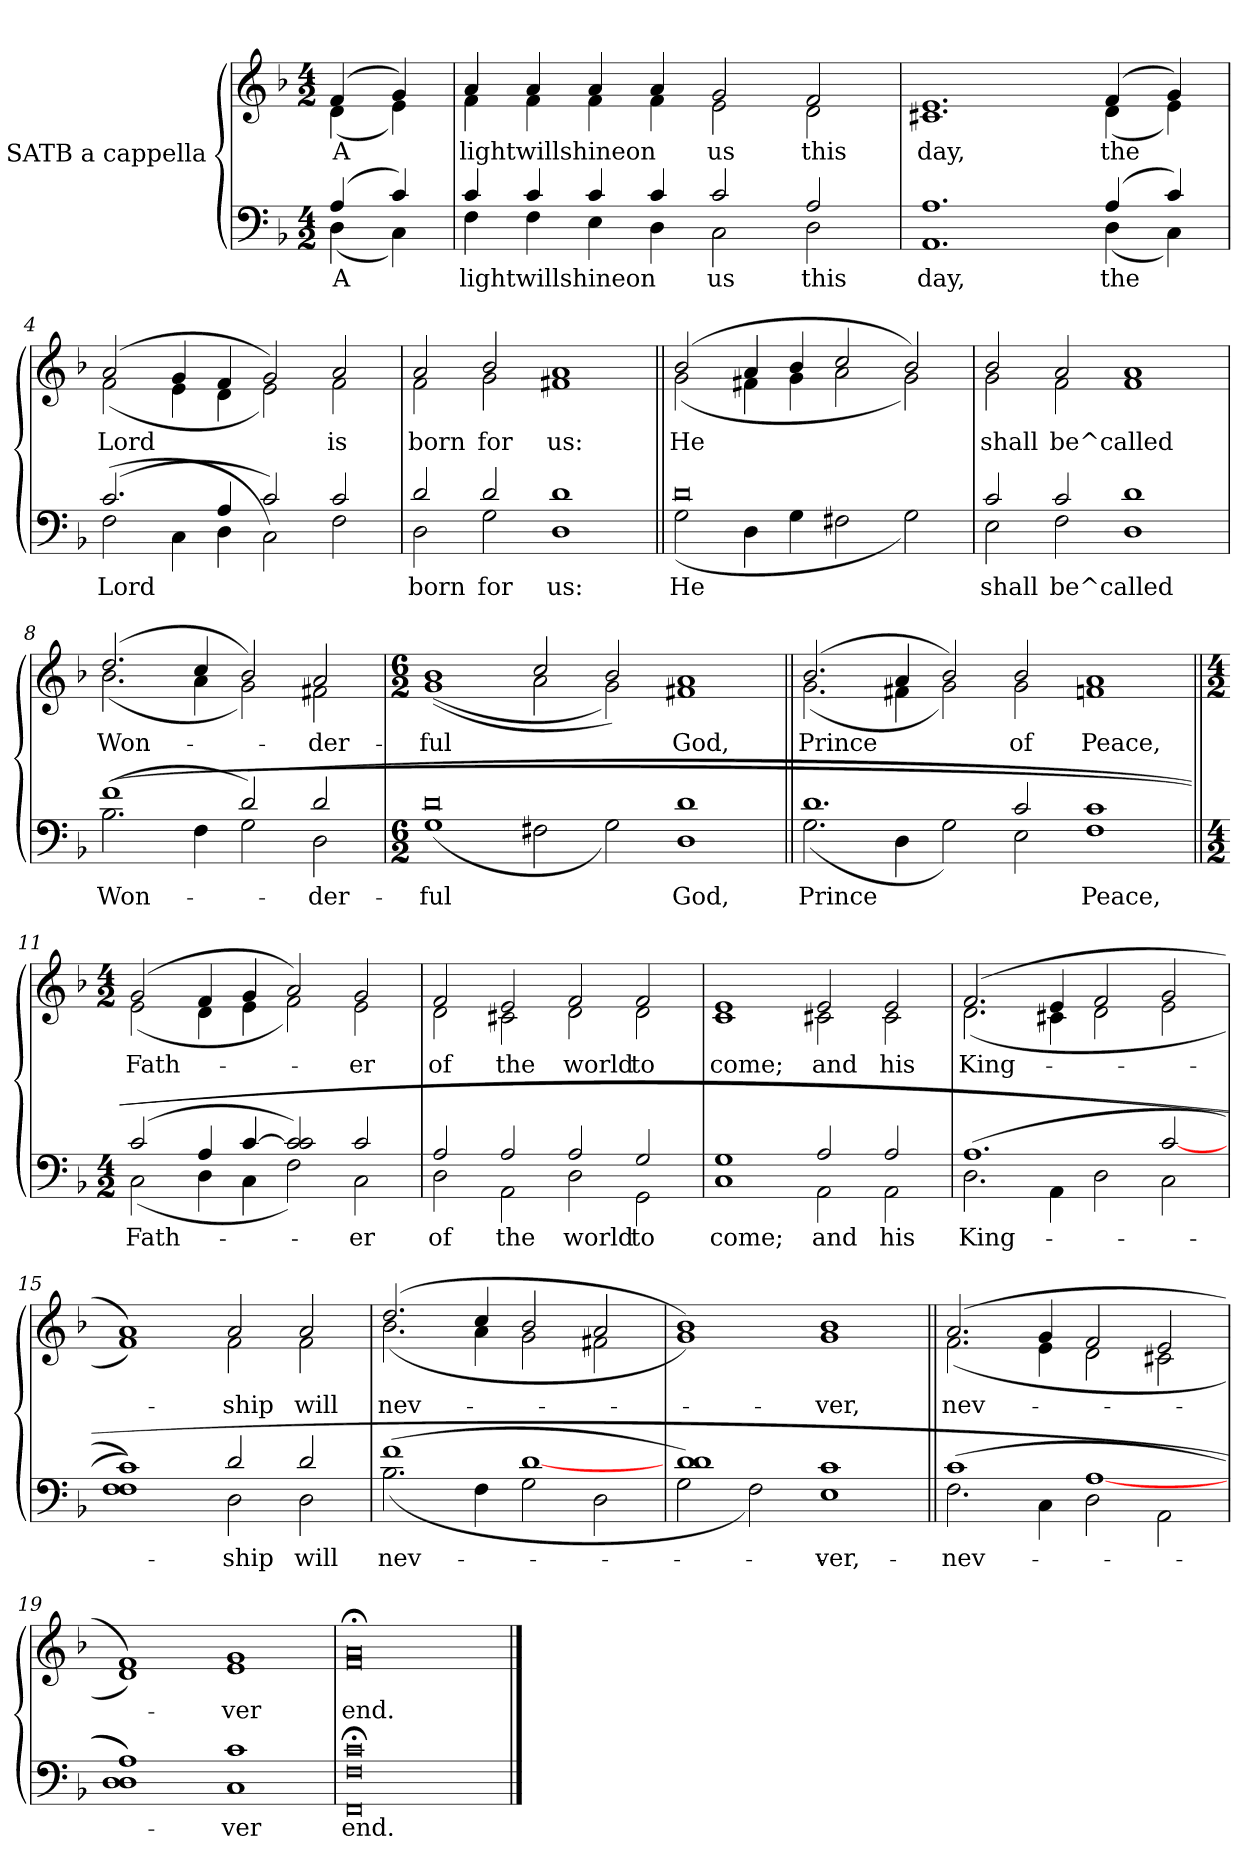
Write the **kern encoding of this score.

**kern	**text	**kern	**text
*part2	*part2	*part1	*part1
*staff2	*staff2	*staff1	*staff1
*I"SATB a cappella	*	*I"SATB a cappella	*
*clefF4	*	*clefG2	*
*k[b-]	*	*k[b-]	*
*F:	*	*F:	*
*M4/2	*	*M4/2	*
=1	=1	=1	=1
*^	*	*	*
!	!	!LO:LY:a	!	!LO:LY:b
*	*	*	*^	*
(>4A/	(<4D\	A	(>4f/	(<4d\	A
4c/)	4C\)	.	4g/)	4e\)	.
=2	=2	=2	=2	=2	=2
!	!	!LO:LY:a	!	!	!LO:LY:b
4c/	4F\	lightwillshineon	4a/	4f\	lightwillshineon
4c/	4F\	.	4a/	4f\	.
4c/	4E\	.	4a/	4f\	.
4c/	4D\	.	4a/	4f\	.
!	!	!LO:LY:a	!	!	!LO:LY:b
2c/	2C\	us	2g/	2e\	us
!	!	!LO:LY:a	!	!	!LO:LY:b
2A/	2D\	this	2f/	2d\	this
=3	=3	=3	=3	=3	=3
!	!	!LO:LY:a	!	!	!LO:LY:b
1.AA 1.A	1.ryy	day,	1.c#X 1.e	1.ryy	day,
!	!	!LO:LY:a	!	!	!LO:LY:b
(>4A/	(<4D\	the	(>4f/	(<4d\	the
4c/)	4C\)	.	4g/)	4e\)	.
=4	=4	=4	=4	=4	=4
!	!	!LO:LY:a	!	!	!LO:LY:b
(>2.c/	(<2F\	Lord	(>2a/	(<2f\	Lord
.	4C\	.	4g/	4e\	.
4D\	4A/	.	4f/	4d\	.
2c/)	2C\)	.	2g/)	2e\)	.
!	!	!LO:LY:a	!	!	!LO:LY:b
2F\	2c/	.	2a/	2f\	is
=5	=5	=5	=5	=5	=5
!	!	!LO:LY:a	!	!	!LO:LY:b
2d/	2D\	born	2a/	2f\	born
!	!	!LO:LY:a	!	!	!LO:LY:b
2d/	2G\	for	2b-/	2g\	for
!	!	!LO:LY:a	!	!	!LO:LY:b
1D 1d	1ryy	us:	1f#X 1a	1ryy	us:
=6||	=6||	=6||	=6||	=6||	=6||
!	!	!LO:LY:a	!	!	!LO:LY:b
0d	(<2G\	He	(>2b-/	(<2g\	He
.	4D\	.	4a/	4f#X\	.
.	4G\	.	4b-/	4g\	.
.	2F#X\	.	2cc/	2a\	.
.	2G\)	.	2b-/)	2g\)	.
!!LO:LB:g=z	!!
=7	=7	=7	=7	=7	=7
!	!	!LO:LY:a	!	!	!LO:LY:b
2c/	2E\	shall	2b-/	2g\	shall
!	!	!LO:LY:a	!	!	!LO:LY:b
2c/	2F\	be^called	2a/	2f\	be^called
1D 1d	1ryy	.	1f 1a	1ryy	.
=8	=8	=8	=8	=8	=8
!	!	!LO:LY:a	!	!	!LO:LY:b
(>1f	(<2.B-\	Won-	(>2.dd/	(<2.b-\	Won-
.	4F\	.	4cc/	4a\	.
(2G\	2d/)	.	2b-/)	2g\)	.
!	!	!LO:LY:a	!	!	!LO:LY:b
2d/	2D\	-der-	2a/	2f#X\	-der-
=9	=9	=9	=9	=9	=9
*M6/2	*	*	*M6/2	*	*
!	!	!LO:LY:a	!	!	!LO:LY:b
0d	(<1G	-ful	(>(<1g 1b-	1ryy	-ful
.	2F#X\	.	2cc/	2a\	.
.	2G\)	.	2b-/)	2g\)	.
!	!	!LO:LY:a	!	!	!LO:LY:b
1ryy	1D 1d	God,	1f#X 1a	1ryy	God,
=10||	=10||	=10||	=10||	=10||	=10||
!	!	!LO:LY:a	!	!	!LO:LY:b
1.d	(<2.G\	Prince	(>2.b-/	(<2.g\	Prince
.	4D\	.	4a/	4f#X\	.
.	2G\)	.	2b-/)	2g\)	.
!	!	!LO:LY:a	!	!	!LO:LY:b
2E\	2c/	.	2b-/	2g\	of
!	!	!LO:LY:a	!	!	!LO:LY:b
1F 1c	1ryy	Peace,	1fn 1a	1ryy	Peace,
=11||	=11||	=11||	=11||	=11||	=11||
*M4/2	*	*	*M4/2	*	*
!	!	!LO:LY:a	!	!	!LO:LY:b
(>2c/	(<2C\	Fath-	(>2g/	(<2e\	Fath-
4A/	4D\	.	4f/	4d\	.
[>4c/	4C\	.	4g/	4e\	.
2c/] 2c/)	2F\)	.	2a/)	2f\)	.
!	!	!LO:LY:a	!	!	!LO:LY:b
2c/	2C\	-er	2g/	2e\	-er
=12	=12	=12	=12	=12	=12
!	!	!LO:LY:a	!	!	!LO:LY:b
2A/	2D\	of	2f/	2d\	of
!	!	!LO:LY:a	!	!	!LO:LY:b
2A/	2AA\	the	2e/	2c#X\	the
!	!	!LO:LY:a	!	!	!LO:LY:b
2A/	2D\	world	2f/	2d\	world
!	!	!LO:LY:a	!	!	!LO:LY:b
2G/	2GG\	to	2f/	2d\	to
!!LO:LB:g=z	!!
=13	=13	=13	=13	=13	=13
!	!	!LO:LY:a	!	!	!LO:LY:b
1C 1G	1ryy	come;	1c 1e	1ryy	come;
!	!	!LO:LY:a	!	!	!LO:LY:b
2A/	2AA\	and	2e/	2c#X\	and
!	!	!LO:LY:a	!	!	!LO:LY:b
2A/	2AA\	his	2e/	2c#\	his
=14	=14	=14	=14	=14	=14
!	!	!LO:LY:a	!	!	!LO:LY:b
(>1.A	2.D\	King-	(>2.f/	(<2.d\	King-
.	4AA\	.	4e/	4c#X\	.
.	2D\	.	2f/	2d\	.
2C\	[>2c/	.	2g/	2e\	.
=15	=15	=15	=15	=15	=15
1F 1F 1c))	1ryy	.	1f 1a))	1ryy	.
!	!	!LO:LY:a	!	!	!LO:LY:b
2d/	2D\	-ship	2a/	2f\	-ship
!	!	!LO:LY:a	!	!	!LO:LY:b
2d/	2D\	will	2a/	2f\	will
=16	=16	=16	=16	=16	=16
!	!	!LO:LY:a	!	!	!LO:LY:b
(>1f	(<2.B-\	nev-	(>2.dd/	(<2.b-\	nev-
.	4F\	.	4cc/	4a\	.
2G\	[>1d	.	2b-/	2g\	.
2D\	.	.	2a/	2f#X\	.
*	*	*	*v	*v	*
=17	=17	=17	=17	=17
1d 1d)	2G\	.	1g 1b-))	.
.	2F\)	.	.	.
!	!	!LO:LY:a	!	!LO:LY:b
1ryy	1E 1c	-ver,	1g 1b-	-ver,
=18||	=18||	=18||	=18||	=18||
!	!	!LO:LY:a	!	!LO:LY:b
*	*	*	*^	*
(>1c	(<2.F\	nev-	(>2.a/	(<2.f\	nev-
.	4C\	.	4g/	4e\	.
2D\	[>1A	.	2f/	2d\	.
2AA\	.	.	2e/	2c#X\	.
*v	*v	*	*	*	*
*	*	*v	*v	*
=19	=19	=19	=19
1D 1D 1A))	.	1d 1f))	.
!	!LO:LY:a	!	!LO:LY:b
1C 1c	-ver	1e 1g	-ver
=20	=20	=20	=20
!	!LO:LY:a	!	!LO:LY:b
0FF;< 0F;< 0c;<	end.	0f; 0a;	end.
==	==	==	==
*-	*-	*-	*-
